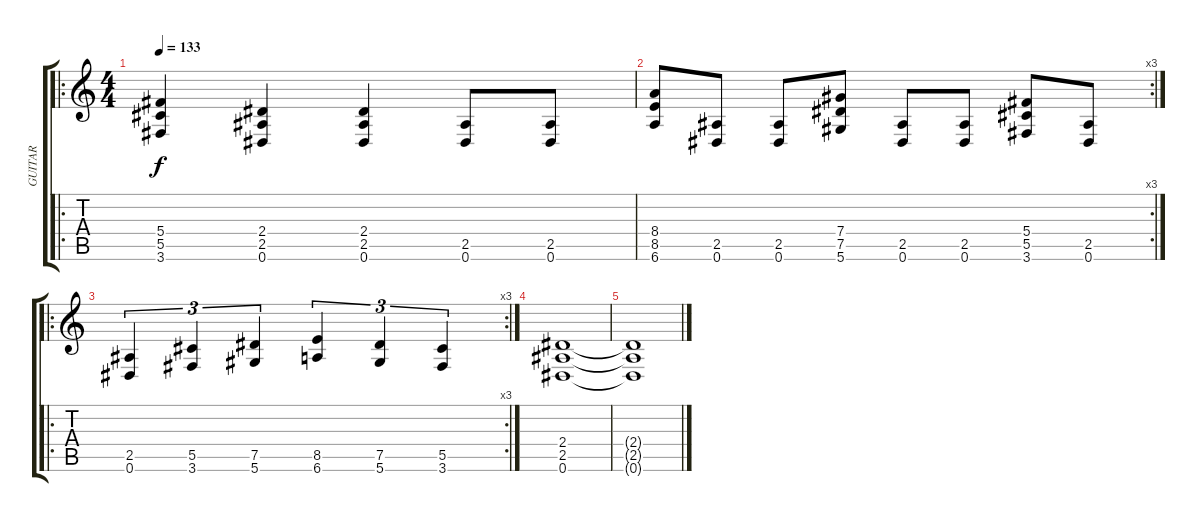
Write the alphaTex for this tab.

\track ("GUITAR" "GUITAR") {instrument distortionguitar}
\staff {score tabs}
\tuning (Eb4 Bb3 Gb3 Db3 Ab2 Eb2) {hide}
\ro
\ts (4 4)
\tempo 133
\clef g2
\ks c
(5.4 5.5 3.6).4{dy f} (2.4 2.5 0.6).4 (2.4 2.5 0.6).4 (2.5 0.6).8 (2.5 0.6).8 |
\rc 3
(8.4 8.5 6.6).8 (2.5 0.6).8 (2.5 0.6).8 (7.4 7.5 5.6).8 (2.5 0.6).8 (2.5 0.6).8 (5.4 5.5 3.6).8 (2.5 0.6).8 |
\ro
\rc 3
(2.5 0.6).4{tu (3 2)} (5.5 3.6).4{tu (3 2)} (7.5 5.6).4{tu (3 2)} (8.5 6.6).4{tu (3 2)} (7.5 5.6).4{tu (3 2)} (5.5 3.6).4{tu (3 2)} |
(2.4 2.5 0.6).1 |
(2.4{t} 2.5{t} 0.6{t}).1
